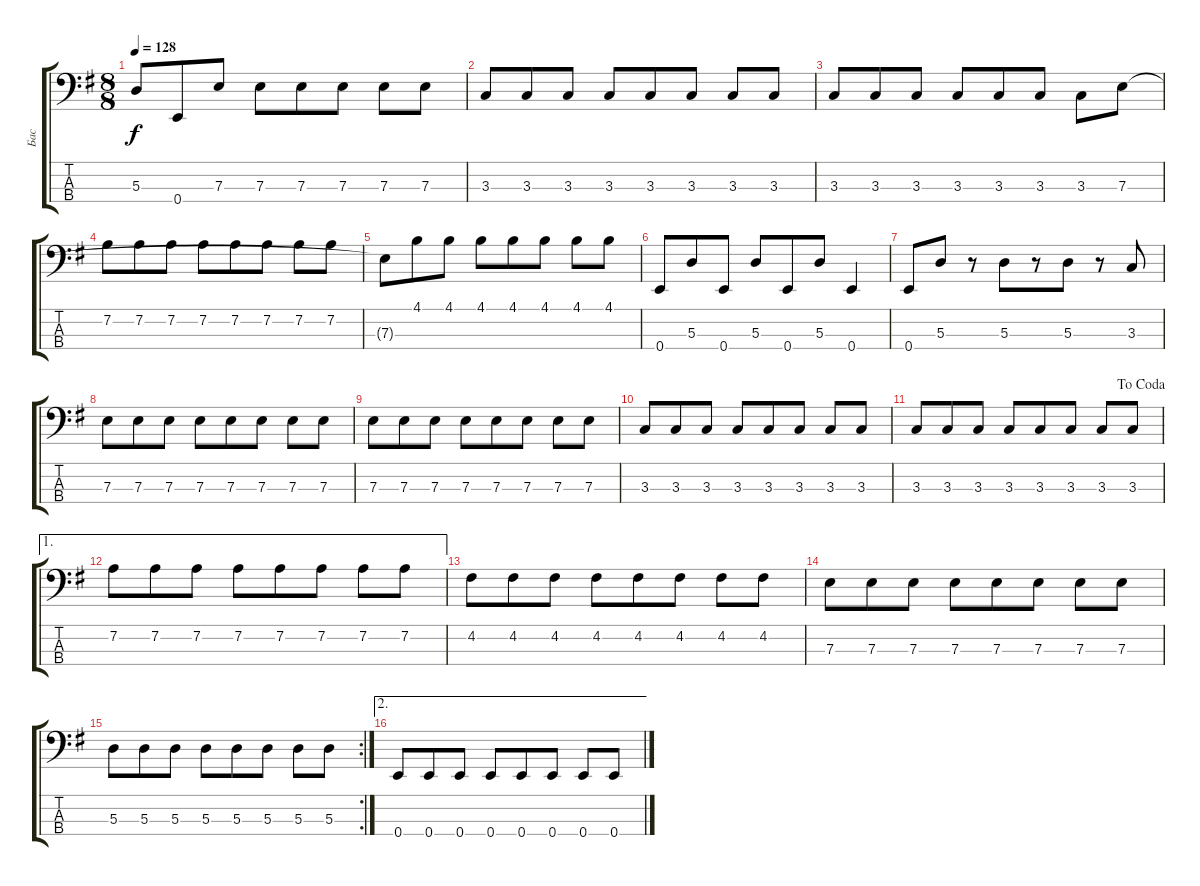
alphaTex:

\track ("Бас" "Бас") {instrument electricbassfinger}
\staff {score tabs}
\tuning (G2 D2 A1 E1) {hide}
\ts (8 8)
\tempo 128
\clef f4
\ks g
5.3.8{dy f} 0.4.8 7.3.8 7.3.8 7.3.8 7.3.8 7.3.8 7.3.8 |
3.3.8 3.3.8 3.3.8 3.3.8 3.3.8 3.3.8 3.3.8 3.3.8 |
3.3.8 3.3.8 3.3.8 3.3.8 3.3.8 3.3.8 3.3.8 7.3.8 |
7.2.8 7.2.8 7.2.8 7.2.8 7.2.8 7.2.8 7.2.8 7.2.8 |
7.3{t}.8 4.1.8 4.1.8 4.1.8 4.1.8 4.1.8 4.1.8 4.1.8 |
0.4.8 5.3.8 0.4.8 5.3.8 0.4.8 5.3.8 0.4.4 |
0.4.8 5.3.8 r.8 5.3.8 r.8 5.3.8 r.8 3.3.8 |
7.3.8 7.3.8 7.3.8 7.3.8 7.3.8 7.3.8 7.3.8 7.3.8 |
7.3.8 7.3.8 7.3.8 7.3.8 7.3.8 7.3.8 7.3.8 7.3.8 |
3.3.8 3.3.8 3.3.8 3.3.8 3.3.8 3.3.8 3.3.8 3.3.8 |
\jump dacoda
3.3.8 3.3.8 3.3.8 3.3.8 3.3.8 3.3.8 3.3.8 3.3.8 |
\ae 1
7.2.8 7.2.8 7.2.8 7.2.8 7.2.8 7.2.8 7.2.8 7.2.8 |
4.2.8 4.2.8 4.2.8 4.2.8 4.2.8 4.2.8 4.2.8 4.2.8 |
7.3.8 7.3.8 7.3.8 7.3.8 7.3.8 7.3.8 7.3.8 7.3.8 |
\rc 2
5.3.8 5.3.8 5.3.8 5.3.8 5.3.8 5.3.8 5.3.8 5.3.8 |
\ae 2
0.4.8 0.4.8 0.4.8 0.4.8 0.4.8 0.4.8 0.4.8 0.4.8
